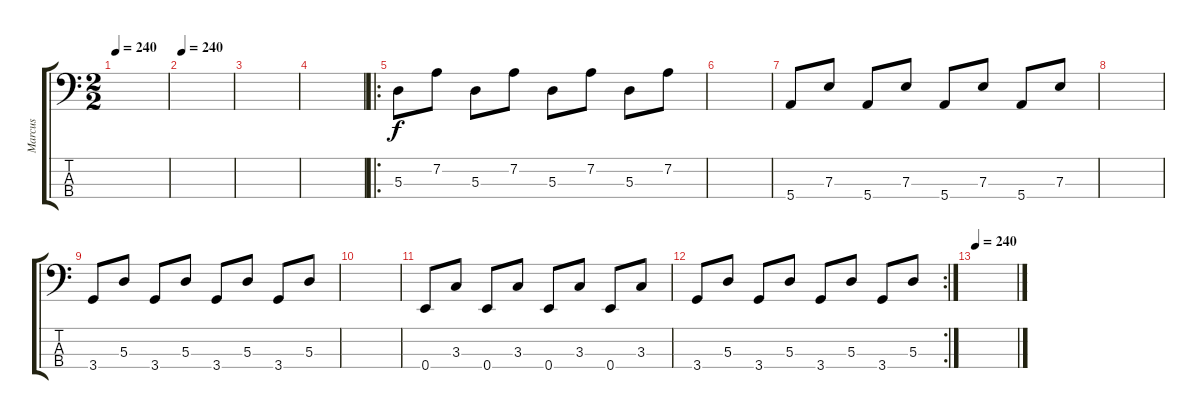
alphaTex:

\track ("Marcus" "Marcus") {instrument electricbassfinger}
\staff {score tabs}
\tuning (G2 D2 A1 E1) {hide}
\ts (2 2)
\tempo 240
\clef f4
\ks c
|
\tempo 240
|
|
|
\ro
5.3.8 7.2.8 5.3.8 7.2.8 5.3.8 7.2.8 5.3.8 7.2.8 |
|
5.4.8 7.3.8 5.4.8 7.3.8 5.4.8 7.3.8 5.4.8 7.3.8 |
|
3.4.8 5.3.8 3.4.8 5.3.8 3.4.8 5.3.8 3.4.8 5.3.8 |
|
0.4.8 3.3.8 0.4.8 3.3.8 0.4.8 3.3.8 0.4.8 3.3.8 |
\rc 2
3.4.8 5.3.8 3.4.8 5.3.8 3.4.8 5.3.8 3.4.8 5.3.8 |
\tempo 240
